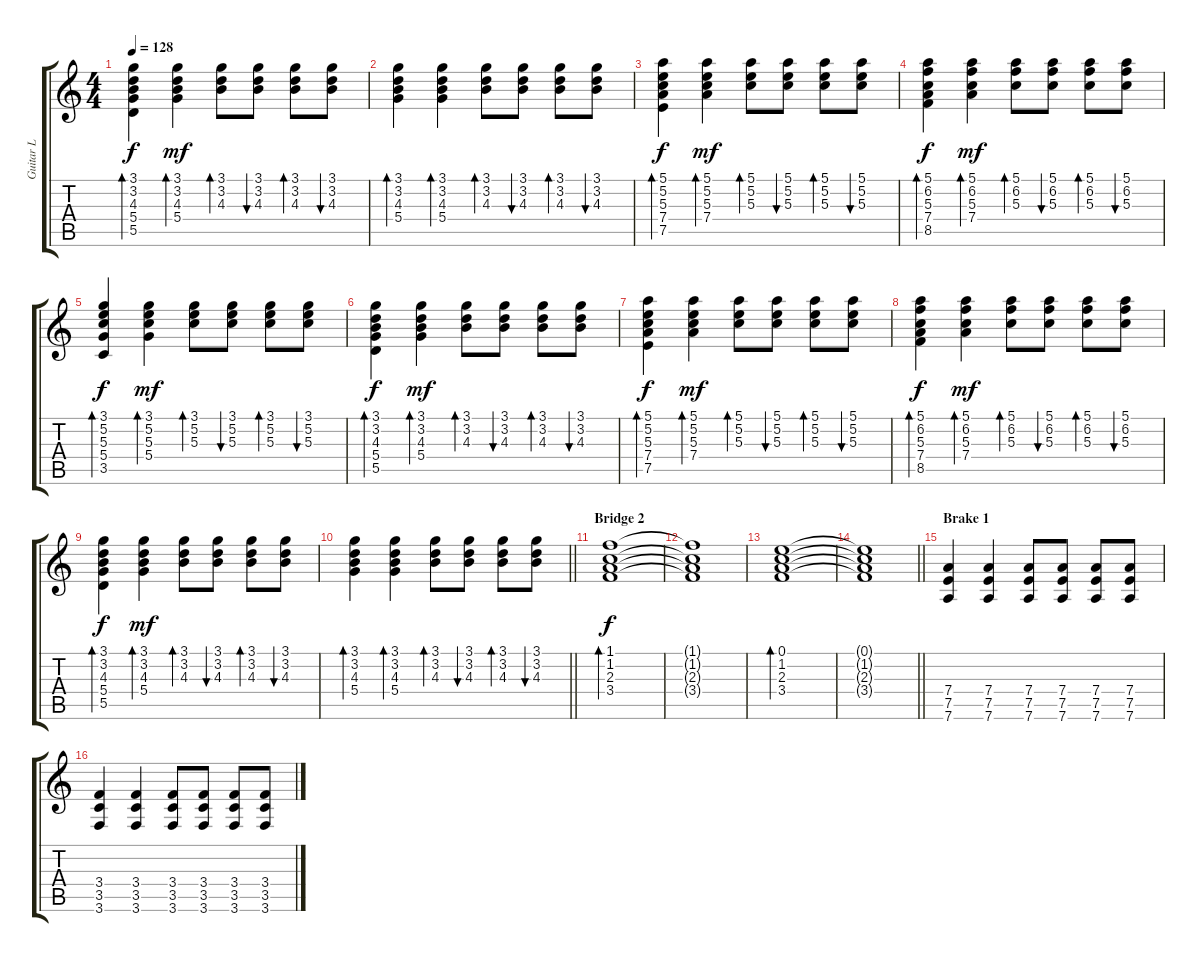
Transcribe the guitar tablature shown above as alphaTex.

\track ("Guitar L" "Guitar L") {instrument acousticguitarsteel}
\staff {score tabs}
\tuning (E4 B3 G3 D3 A2 D2) {hide}
\ts (4 4)
\tempo 128
\clef g2
\ks c
(3.1 3.2 4.3 5.4 5.5).4{bd 60 dy f} (3.1 3.2 4.3 5.4).4{bd 60 dy mf} (3.1 3.2 4.3).8{bd 60} (3.1 3.2 4.3).8{bu 60} (3.1 3.2 4.3).8{bd 60} (3.1 3.2 4.3).8{bu 60} |
(3.1 3.2 4.3 5.4).4{bd 60} (3.1 3.2 4.3 5.4).4{bd 60} (3.1 3.2 4.3).8{bd 60} (3.1 3.2 4.3).8{bu 60} (3.1 3.2 4.3).8{bd 60} (3.1 3.2 4.3).8{bu 60} |
(5.1 5.2 5.3 7.4 7.5).4{bd 60 dy f} (5.1 5.2 5.3 7.4).4{bd 60 dy mf} (5.1 5.2 5.3).8{bd 60} (5.1 5.2 5.3).8{bu 60} (5.1 5.2 5.3).8{bd 60} (5.1 5.2 5.3).8{bu 60} |
(5.1 6.2 5.3 7.4 8.5).4{bd 60 dy f} (5.1 6.2 5.3 7.4).4{bd 60 dy mf} (5.1 6.2 5.3).8{bd 60} (5.1 6.2 5.3).8{bu 60} (5.1 6.2 5.3).8{bd 60} (5.1 6.2 5.3).8{bu 60} |
(3.1 5.2 5.3 5.4 3.5).4{bd 60 dy f} (3.1 5.2 5.3 5.4).4{bd 60 dy mf} (3.1 5.2 5.3).8{bd 60} (3.1 5.2 5.3).8{bu 60} (3.1 5.2 5.3).8{bd 60} (3.1 5.2 5.3).8{bu 60} |
(3.1 3.2 4.3 5.4 5.5).4{bd 60 dy f} (3.1 3.2 4.3 5.4).4{bd 60 dy mf} (3.1 3.2 4.3).8{bd 60} (3.1 3.2 4.3).8{bu 60} (3.1 3.2 4.3).8{bd 60} (3.1 3.2 4.3).8{bu 60} |
(5.1 5.2 5.3 7.4 7.5).4{bd 60 dy f} (5.1 5.2 5.3 7.4).4{bd 60 dy mf} (5.1 5.2 5.3).8{bd 60} (5.1 5.2 5.3).8{bu 60} (5.1 5.2 5.3).8{bd 60} (5.1 5.2 5.3).8{bu 60} |
(5.1 6.2 5.3 7.4 8.5).4{bd 60 dy f} (5.1 6.2 5.3 7.4).4{bd 60 dy mf} (5.1 6.2 5.3).8{bd 60} (5.1 6.2 5.3).8{bu 60} (5.1 6.2 5.3).8{bd 60} (5.1 6.2 5.3).8{bu 60} |
(3.1 3.2 4.3 5.4 5.5).4{bd 60 dy f} (3.1 3.2 4.3 5.4).4{bd 60 dy mf} (3.1 3.2 4.3).8{bd 60} (3.1 3.2 4.3).8{bu 60} (3.1 3.2 4.3).8{bd 60} (3.1 3.2 4.3).8{bu 60} |
\barLineRight lightlight
(3.1 3.2 4.3 5.4).4{bd 60} (3.1 3.2 4.3 5.4).4{bd 60} (3.1 3.2 4.3).8{bd 60} (3.1 3.2 4.3).8{bu 60} (3.1 3.2 4.3).8{bd 60} (3.1 3.2 4.3).8{bu 60} |
\section ("" "Bridge 2")
(1.1 1.2 2.3 3.4).1{bd 60 dy f} |
(1.1{t} 1.2{t} 2.3{t} 3.4{t}).1 |
(0.1 1.2 2.3 3.4).1{bd 60} |
\barLineRight lightlight
(0.1{t} 1.2{t} 2.3{t} 3.4{t}).1 |
\section ("" "Brake 1")
(7.4 7.5 7.6).4{instrument distortionguitar} (7.4 7.5 7.6).4 (7.4 7.5 7.6).8 (7.4 7.5 7.6).8 (7.4 7.5 7.6).8 (7.4 7.5 7.6).8 |
(3.4 3.5 3.6).4 (3.4 3.5 3.6).4 (3.4 3.5 3.6).8 (3.4 3.5 3.6).8 (3.4 3.5 3.6).8 (3.4 3.5 3.6).8
